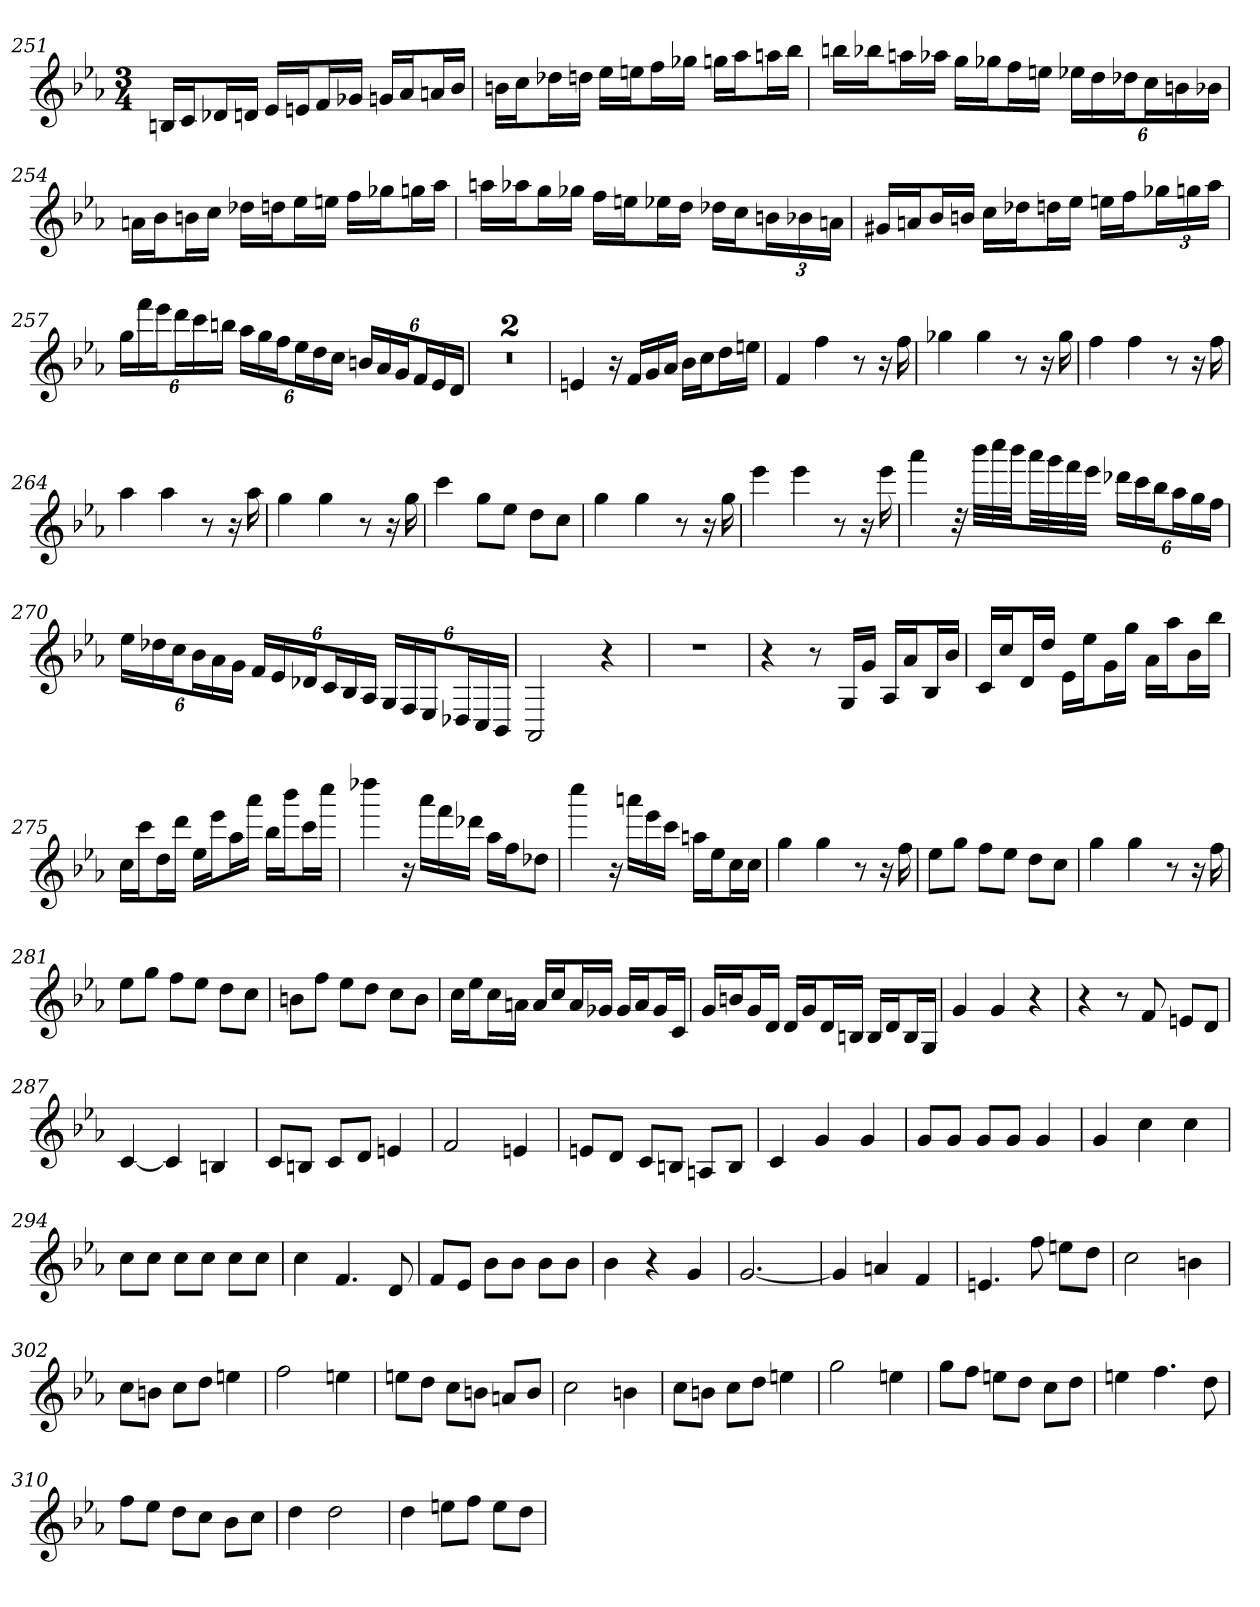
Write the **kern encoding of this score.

**kern
*part1
*staff1
*clefG2
*k[b-e-a-]
*E-:
*M3/4
=251
16Bn/LL
16c/J
16d-X/L
16dn/JJ
16e-/LL
16en/J
16f/L
16g-X/JJ
16gn/LL
16a-/J
16an/L
16b-/JJ
=252
16bn\LL
16cc\J
16dd-X\L
16ddn\JJ
16ee-\LL
16een\J
16ff\L
16gg-X\JJ
16ggn\LL
16aa-\J
16aan\L
16bb-\JJ
=253
16bbn\LL
16bb-X\J
16aan\L
16aa-X\JJ
16gg\LL
16gg-X\J
16ff\L
16een\JJ
24ee-X\LL
24dd\
24dd-X\J
24cc\L
24bn\
24b-X\JJ
=254
16an\LL
16b-\J
16bn\L
16cc\JJ
16dd-X\LL
16ddn\J
16ee-\L
16een\JJ
16ff\LL
16gg-X\J
16ggn\L
16aa-\JJ
=255
16aan\LL
16aa-X\J
16gg\L
16gg-X\JJ
16ff\LL
16een\J
16ee-X\L
16dd\JJ
16dd-X\LL
16cc\J
24bn\L
24b-X\
24an\JJ
=256
16g#X/LL
16an/J
16b-/L
16bn/JJ
16cc\LL
16dd-X\J
16ddn\L
16ee-\JJ
16een\LL
16ff\J
24gg-X\L
24ggn\
24aa-\JJ
=257
24gg\LL
24fff\
24eee-\J
24ddd\L
24ccc\
24bbn\JJ
24aa-\LL
24gg\
24ff\J
24ee-\L
24dd\
24cc\JJ
24bn/LL
24a-/
24g/J
24f/L
24e-/
24d/JJ
=258
2.r
=259
2.r
=260
4en
16r
16f/LL
16g/
16a-/JJ
16b-\LL
16cc\J
16dd\L
16een\JJ
=261
4f
4ff
8r
16r
16ff
=262
4gg-X
4gg-
8r
16r
16gg-
=263
4ff
4ff
8r
16r
16ff
=264
4aa-
4aa-
8r
16r
16aa-
=265
4gg
4gg
8r
16r
16gg
=266
4ccc
8gg\L
8ee-\J
8dd\L
8cc\J
=267
4gg
4gg
8r
16r
16gg
=268
4eee-
4eee-
8r
16r
16eee-
=269
4aaa-
32r
32bbb-\LLL
32cccc\
32bbb-\JJ
32aaa-\LL
32ggg\
32fff\
32eee-\JJJ
24ddd-X\LL
24ccc\
24bb-\J
24aa-\L
24gg\
24ff\JJ
=270
24ee-\LL
24dd-X\
24cc\J
24b-\L
24a-\
24g\JJ
24f/LL
24e-/
24d-X/J
24c/L
24B-/
24A-/JJ
24G/LL
24F/
24E-/J
24D-X/L
24C/
24BB-/JJ
=271
2AA-
4r
=272
2.r
=273
4r
8r
16G/LL
16g/JJ
16A-/LL
16a-/J
16B-/L
16b-/JJ
=274
16c/LL
16cc/J
16d/L
16dd/JJ
16e-\LL
16ee-\J
16g\L
16gg\JJ
16a-\LL
16aa-\J
16b-\L
16bb-\JJ
=275
16cc\LL
16ccc\J
16dd\L
16ddd\JJ
16ee-\LL
16eee-\J
16aa-\L
16aaa-\JJ
16bb-\LL
16bbb-\J
16ccc\L
16cccc\JJ
=276
4dddd-X
16r
16aaa-\LL
16fff\
16ddd-X\JJ
16aa-\LL
16ff\J
8dd-X\J
=277
4cccc
16r
16aaan\LL
16eee-\
16ccc\JJ
16aan\LL
16ee-\J
16cc\L
16cc\JJ
=278
4gg
4gg
8r
16r
16ff
=279
8ee-\L
8gg\J
8ff\L
8ee-\J
8dd\L
8cc\J
=280
4gg
4gg
8r
16r
16ff
=281
8ee-\L
8gg\J
8ff\L
8ee-\J
8dd\L
8cc\J
=282
8bn\L
8ff\J
8ee-\L
8dd\J
8cc\L
8b\J
=283
16cc\LL
16ee-\J
16cc\L
16an\JJ
16a/LL
16cc/J
16a/L
16g-X/JJ
16g-/LL
16a/J
16g-/L
16c/JJ
=284
16g/LL
16bn/J
16g/L
16d/JJ
16d/LL
16g/J
16d/L
16Bn/JJ
16B/LL
16d/J
16B/L
16G/JJ
=285
4g
4g
4r
=286
4r
8r
8f
8en/L
8d/J
=287
[4c
4c]
4Bn
=288
8c/L
8Bn/J
8c/L
8d/J
4en
=289
2f
4en
=290
8en/L
8d/J
8c/L
8Bn/J
8An/L
8B/J
=291
4c
4g
4g
=292
8g/L
8g/J
8g/L
8g/J
4g
=293
4g
4cc
4cc
=294
8cc\L
8cc\J
8cc\L
8cc\J
8cc\L
8cc\J
=295
4cc
4.f
8d
=296
8f/L
8e-/J
8b-\L
8b-\J
8b-\L
8b-\J
=297
4b-
4r
4g
=298
[2.g
=299
4g]
4an
4f
=300
4.en
8ff
8een\L
8dd\J
=301
2cc
4bn
=302
8cc\L
8bn\J
8cc\L
8dd\J
4een
=303
2ff
4een
=304
8een\L
8dd\J
8cc\L
8bn\J
8an/L
8b/J
=305
2cc
4bn
=306
8cc\L
8bn\J
8cc\L
8dd\J
4een
=307
2gg
4een
=308
8gg\L
8ff\J
8een\L
8dd\J
8cc\L
8dd\J
=309
4een
4.ff
8dd
=310
8ff\L
8ee-\J
8dd\L
8cc\J
8b-\L
8cc\J
=311
4dd
2dd
=312
4dd
8een\L
8ff\J
8ee\L
8dd\J
=
*-
